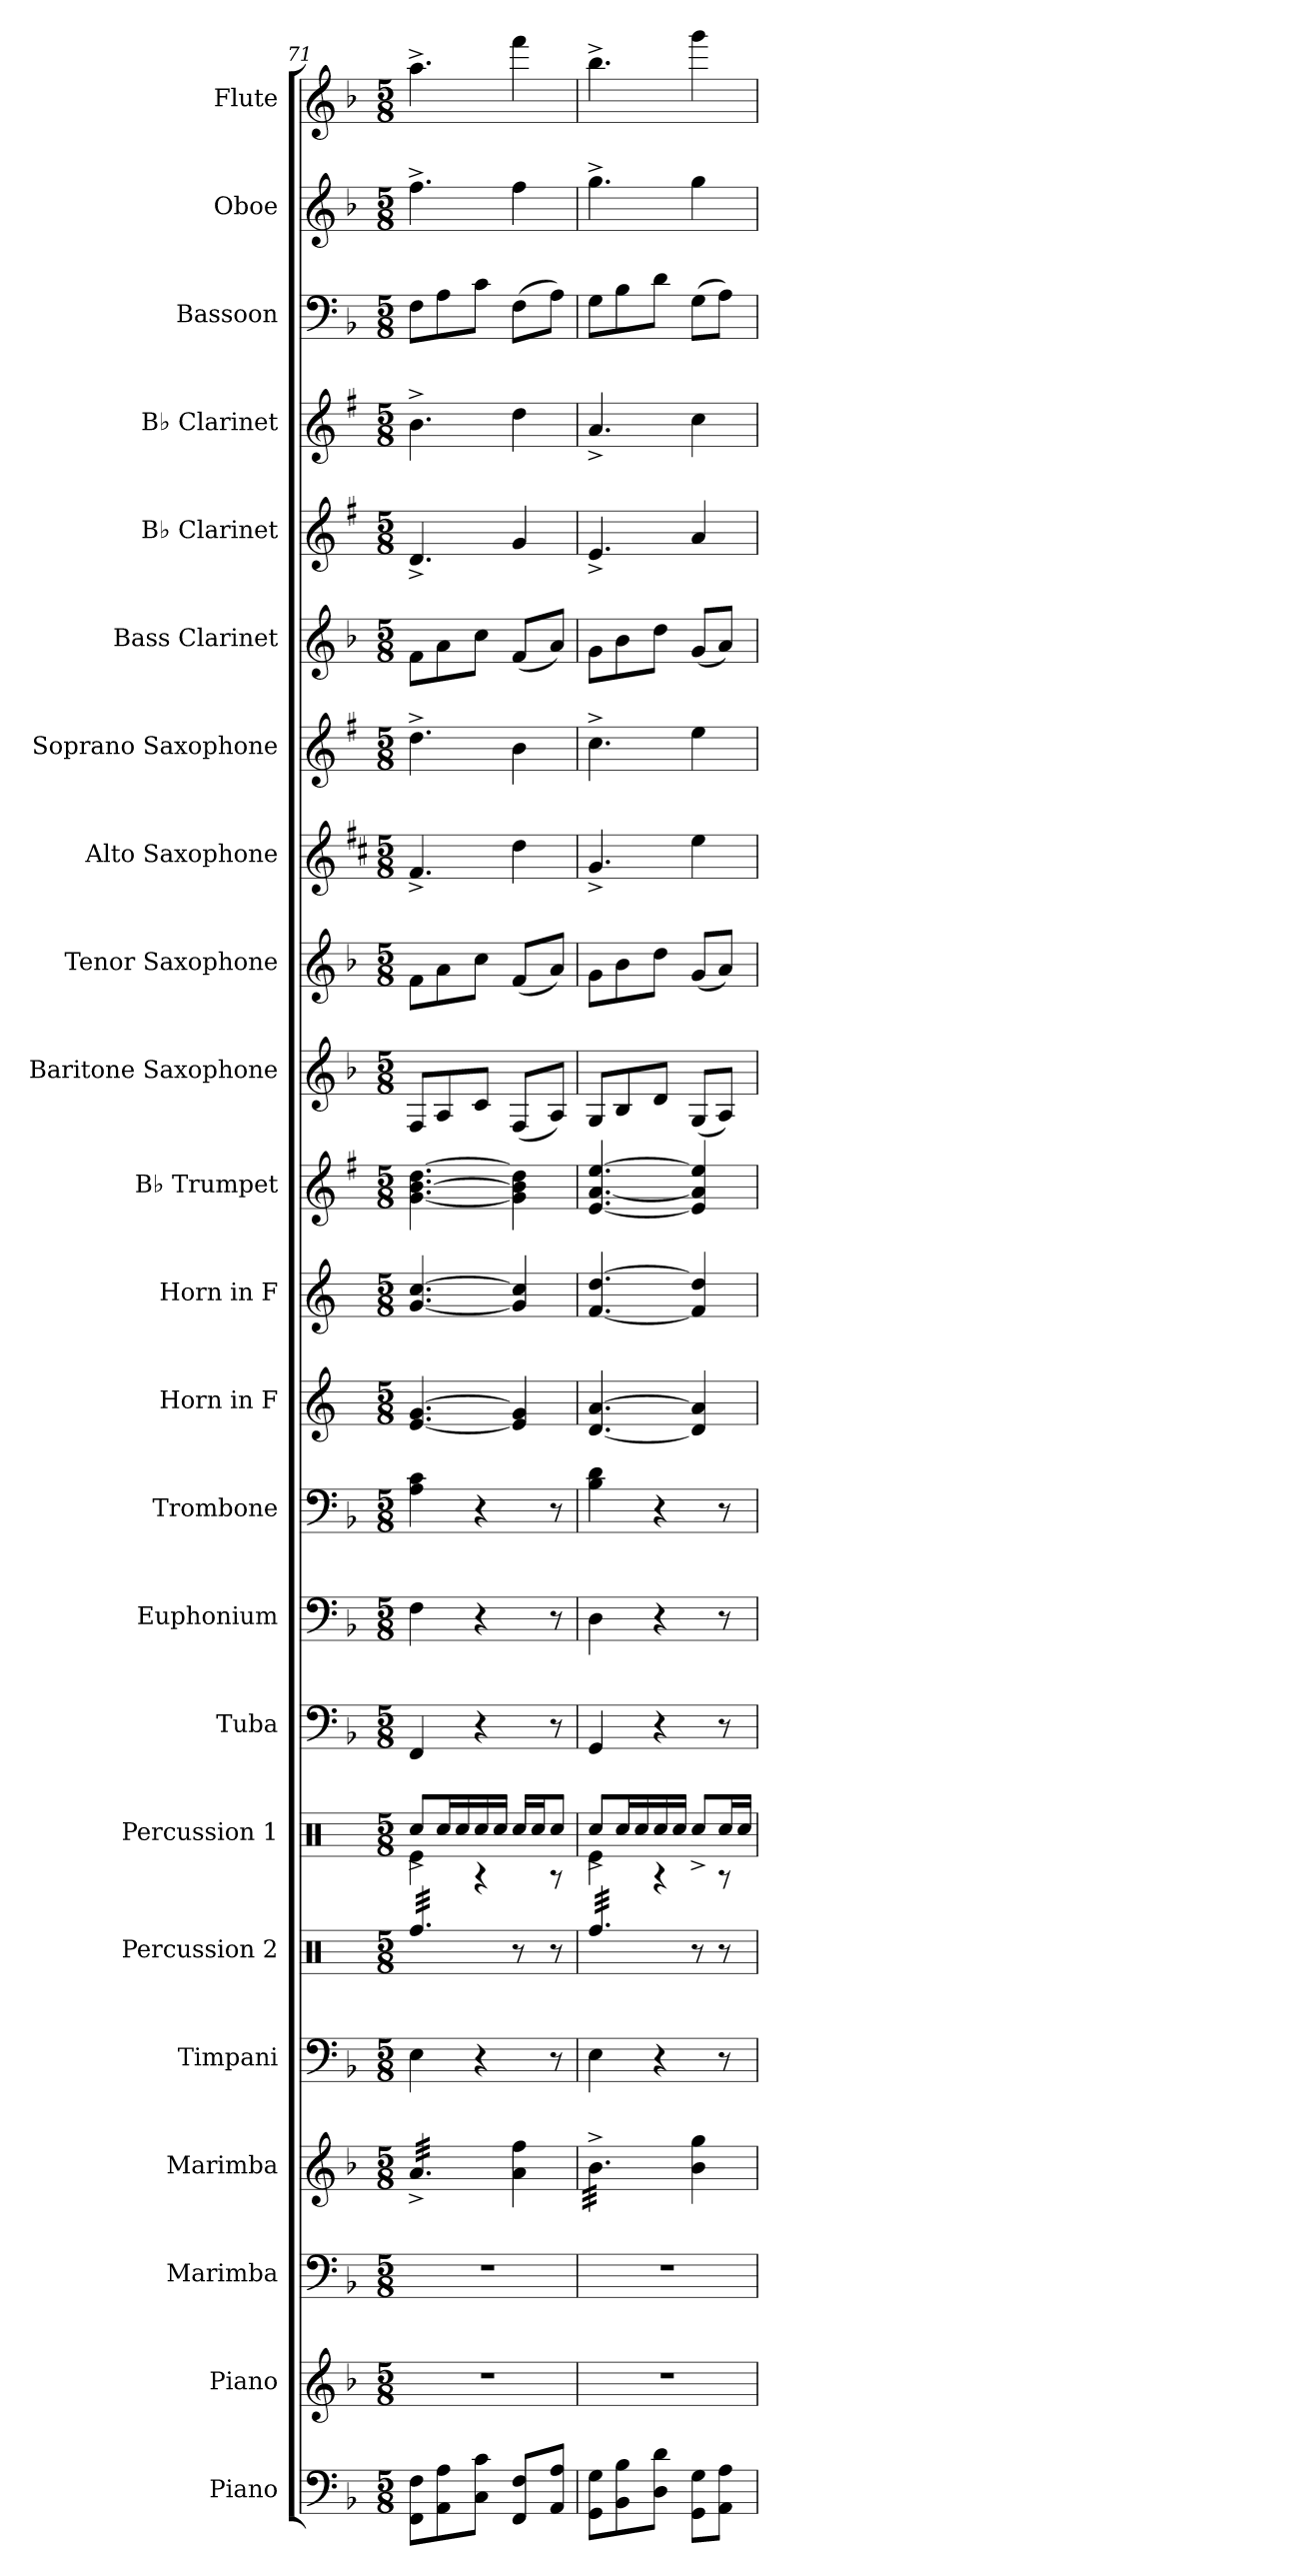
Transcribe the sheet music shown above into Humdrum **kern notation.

**kern	**kern	**kern	**kern	**kern	**kern	**kern	**kern	**kern	**kern	**kern	**kern	**kern	**kern	**kern	**kern	**kern	**kern	**kern	**kern	**kern	**kern	**kern
*part23	*part22	*part21	*part20	*part19	*part18	*part17	*part16	*part15	*part14	*part13	*part12	*part11	*part10	*part9	*part8	*part7	*part6	*part5	*part4	*part3	*part2	*part1
*staff23	*staff22	*staff21	*staff20	*staff19	*staff18	*staff17	*staff16	*staff15	*staff14	*staff13	*staff12	*staff11	*staff10	*staff9	*staff8	*staff7	*staff6	*staff5	*staff4	*staff3	*staff2	*staff1
*I"Piano	*I"Piano	*I"Marimba	*I"Marimba	*I"Timpani	*I"Percussion 2	*I"Percussion 1	*I"Tuba	*I"Euphonium	*I"Trombone	*I"Horn in F	*I"Horn in F	*I"B♭ Trumpet	*I"Baritone Saxophone	*I"Tenor Saxophone	*I"Alto Saxophone	*I"Soprano Saxophone	*I"Bass Clarinet	*I"B♭ Clarinet	*I"B♭ Clarinet	*I"Bassoon	*I"Oboe	*I"Flute
*I'Pno.	*I'Pno.	*I'Mrm.	*I'Mrm.	*I'Timp.	*I'Pr. 2	*I'Pr. 1	*I'Tu.	*I'Eu.	*I'Trb.	*	*	*I'B♭ Tpt.	*I'Bar. Sax.	*I'T. Sax.	*I'A. Sax.	*I'S. Sax.	*I'B. Cl.	*I'B♭ Cl.	*I'B♭ Cl.	*I'Bsn.	*I'Ob.	*I'Fl.
*clefF4	*clefG2	*clefF4	*clefG2	*clefF4	*clefX	*clefX	*clefF4	*clefF4	*clefF4	*clefG2	*clefG2	*clefG2	*clefG2	*clefG2	*clefG2	*clefG2	*clefG2	*clefG2	*clefG2	*clefF4	*clefG2	*clefG2
*	*	*	*	*	*	*	*	*	*	*ITrd4c7	*ITrd4c7	*ITrd1c2	*ITrd12c21	*ITrd8c14	*ITrd5c9	*ITrd1c2	*ITrd8c14	*ITrd1c2	*ITrd1c2	*	*	*
*k[b-]	*k[b-]	*k[b-]	*k[b-]	*k[b-]	*k[]	*k[]	*k[b-]	*k[b-]	*k[b-]	*k[b-]	*k[b-]	*k[b-]	*k[b-]	*k[b-]	*k[b-]	*k[b-]	*k[b-]	*k[b-]	*k[b-]	*k[b-]	*k[b-]	*k[b-]
*M5/8	*M5/8	*M5/8	*M5/8	*M5/8	*M5/8	*M5/8	*M5/8	*M5/8	*M5/8	*M5/8	*M5/8	*M5/8	*M5/8	*M5/8	*M5/8	*M5/8	*M5/8	*M5/8	*M5/8	*M5/8	*M5/8	*M5/8
=71	=71	=71	=71	=71	=71	=71	=71	=71	=71	=71	=71	=71	=71	=71	=71	=71	=71	=71	=71	=71	=71	=71
*	*	*	*	*	*	*^	*	*	*	*	*	*	*	*	*	*	*	*	*	*	*	*
*	*	*	*tremolo	*	*	*	*	*	*	*	*	*	*	*	*	*	*	*	*	*	*	*	*
*	*	*	*	*	*tremolo	*	*	*	*	*	*	*	*	*	*	*	*	*	*	*	*	*	*
8FF\ 8F\L	8%5r	8%5r	32a^/LLL	4E\	32Rff/LLL	4Re\	8Rcc^/L	4FF/	4F\	4A\ 4c\	[4.A/ [4.c/	[4.c/ [4.f/	[4.f\ [4.a\ [4.cc\	8FF/L	8F\L	4.A^/	4.cc^\	8F\L	4.c^/	4.a^\	8F\L	4.ff^\	4.aa^\
.	.	.	32a^/	.	32Rff/	.	.	.	.	.	.	.	.	.	.	.	.	.	.	.	.	.	.
.	.	.	32a^/	.	32Rff/	.	.	.	.	.	.	.	.	.	.	.	.	.	.	.	.	.	.
.	.	.	32a^/	.	32Rff/	.	.	.	.	.	.	.	.	.	.	.	.	.	.	.	.	.	.
8AA\ 8A\	.	.	32a^/	.	32Rff/	.	16Rcc/L	.	.	.	.	.	.	8AA/	8A\	.	.	8A\	.	.	8A\	.	.
.	.	.	32a^/	.	32Rff/	.	.	.	.	.	.	.	.	.	.	.	.	.	.	.	.	.	.
.	.	.	32a^/	.	32Rff/	.	16Rcc/	.	.	.	.	.	.	.	.	.	.	.	.	.	.	.	.
.	.	.	32a^/	.	32Rff/	.	.	.	.	.	.	.	.	.	.	.	.	.	.	.	.	.	.
8C\ 8c\J	.	.	32a^/	4r	32Rff/	4rA	16Rcc/	4r	4r	4r	.	.	.	8C/J	8c\J	.	.	8c\J	.	.	8c\J	.	.
.	.	.	32a^/	.	32Rff/	.	.	.	.	.	.	.	.	.	.	.	.	.	.	.	.	.	.
.	.	.	32a^/	.	32Rff/	.	16Rcc/JJ	.	.	.	.	.	.	.	.	.	.	.	.	.	.	.	.
.	.	.	32a^/JJJ	.	32Rff/JJJ	.	.	.	.	.	.	.	.	.	.	.	.	.	.	.	.	.	.
*	*	*	*Xtremolo	*	*	*	*	*	*	*	*	*	*	*	*	*	*	*	*	*	*	*	*
8FF/ 8F/L	.	.	4a\ 4ff\	.	8r	.	16Rcc/LL	.	.	.	4A/] 4c/]	4c/] 4f/]	4f\] 4a\] 4cc\]	(8FF/L	(8F/L	4f\	4a\	(8F/L	4f/	4cc\	(8F\L	4ff\	4fff\
.	.	.	.	.	.	.	16Rcc/J	.	.	.	.	.	.	.	.	.	.	.	.	.	.	.	.
8AA/ 8A/J	.	.	.	8r	8r	8rA	8Rcc/J	8r	8r	8r	.	.	.	8AA/J)	8A/J)	.	.	8A/J)	.	.	8A\J)	.	.
=72	=72	=72	=72	=72	=72	=72	=72	=72	=72	=72	=72	=72	=72	=72	=72	=72	=72	=72	=72	=72	=72	=72	=72
*	*	*	*tremolo	*	*	*	*	*	*	*	*	*	*	*	*	*	*	*	*	*	*	*	*
8GG\ 8G\L	8%5r	8%5r	32b-^\LLL	4E\	32Rff/LLL	4Re\	8Rcc^/L	4GG/	4D\	4B-\ 4d\	[4.G/ [4.d/	[4.B-/ [4.g/	[4.d/ [4.g/ [4.dd/	8GG/L	8G\L	4.B-^/	4.b-^\	8G\L	4.d^/	4.g^/	8G\L	4.gg^\	4.bb-^\
.	.	.	32b-^\	.	32Rff/	.	.	.	.	.	.	.	.	.	.	.	.	.	.	.	.	.	.
.	.	.	32b-^\	.	32Rff/	.	.	.	.	.	.	.	.	.	.	.	.	.	.	.	.	.	.
.	.	.	32b-^\	.	32Rff/	.	.	.	.	.	.	.	.	.	.	.	.	.	.	.	.	.	.
8BB-\ 8B-\	.	.	32b-^\	.	32Rff/	.	16Rcc/L	.	.	.	.	.	.	8BB-/	8B-\	.	.	8B-\	.	.	8B-\	.	.
.	.	.	32b-^\	.	32Rff/	.	.	.	.	.	.	.	.	.	.	.	.	.	.	.	.	.	.
.	.	.	32b-^\	.	32Rff/	.	16Rcc/	.	.	.	.	.	.	.	.	.	.	.	.	.	.	.	.
.	.	.	32b-^\	.	32Rff/	.	.	.	.	.	.	.	.	.	.	.	.	.	.	.	.	.	.
8D\ 8d\J	.	.	32b-^\	4r	32Rff/	4rA	16Rcc/	4r	4r	4r	.	.	.	8D/J	8d\J	.	.	8d\J	.	.	8d\J	.	.
.	.	.	32b-^\	.	32Rff/	.	.	.	.	.	.	.	.	.	.	.	.	.	.	.	.	.	.
.	.	.	32b-^\	.	32Rff/	.	16Rcc/JJ	.	.	.	.	.	.	.	.	.	.	.	.	.	.	.	.
.	.	.	32b-^\JJJ	.	32Rff/JJJ	.	.	.	.	.	.	.	.	.	.	.	.	.	.	.	.	.	.
*	*	*	*	*	*Xtremolo	*	*	*	*	*	*	*	*	*	*	*	*	*	*	*	*	*	*
*	*	*	*Xtremolo	*	*	*	*	*	*	*	*	*	*	*	*	*	*	*	*	*	*	*	*
8GG\ 8G\L	.	.	4b-\ 4gg\	.	8r	.	8Rcc^/L	.	.	.	4G/] 4d/]	4B-/] 4g/]	4d/] 4g/] 4dd/]	(8GG/L	(8G/L	4g\	4dd\	(8G/L	4g/	4b-\	(8G\L	4gg\	4ggg\
8AA\ 8A\J	.	.	.	8r	8r	8rA	16Rcc/L	8r	8r	8r	.	.	.	8AA/J)	8A/J)	.	.	8A/J)	.	.	8A\J)	.	.
.	.	.	.	.	.	.	16Rcc/JJ	.	.	.	.	.	.	.	.	.	.	.	.	.	.	.	.
*	*	*	*	*	*	*v	*v	*	*	*	*	*	*	*	*	*	*	*	*	*	*	*	*
=	=	=	=	=	=	=	=	=	=	=	=	=	=	=	=	=	=	=	=	=	=	=
*-	*-	*-	*-	*-	*-	*-	*-	*-	*-	*-	*-	*-	*-	*-	*-	*-	*-	*-	*-	*-	*-	*-
